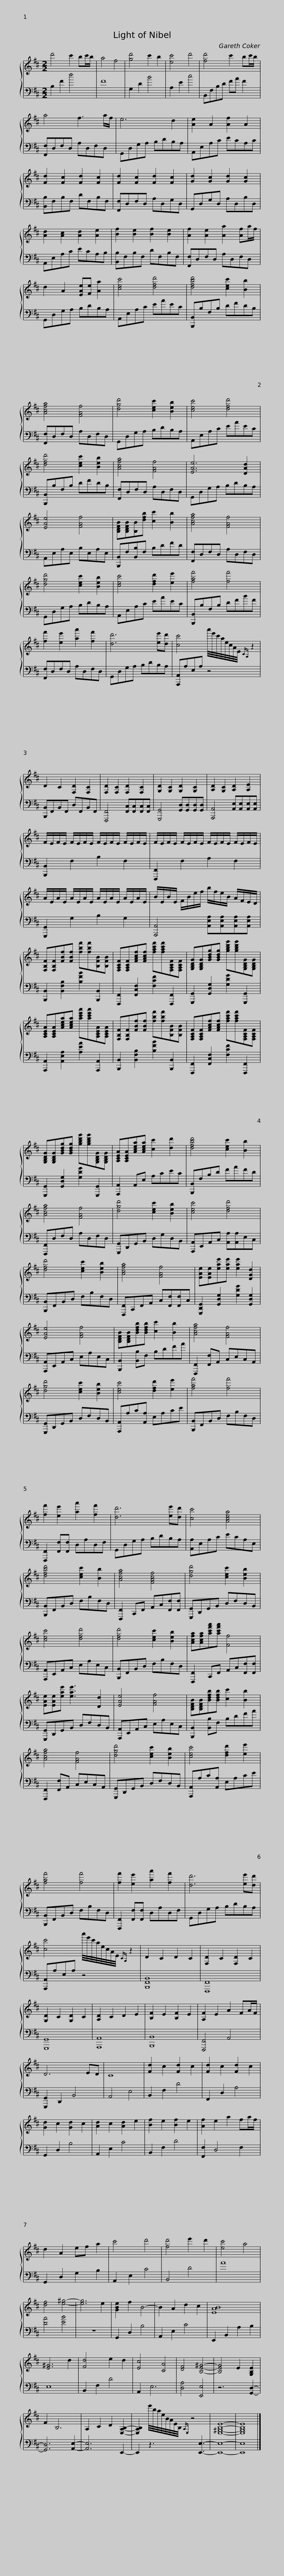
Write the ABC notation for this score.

X:1
%%score { 1 | 2 }
L:1/8
M:2/2
I:linebreak $
K:D
V:1 treble
V:2 bass
V:1
 d'4 c'2 bc'/b/ | a4 f4 | [gd']4 c'2 b2 | [ec']4 d'4 | [fd']4 c'2 bc'/b/ | %5
 a4 f3 a/f/ |$ e6 d2 | [Ae]2 A2 [Af]2 A2 | [Fd]2 [Fc]2 [Fd]2 [Fc]2 | [Fd]2 [Fc]2 [Fd]2 [Fc]2 | %10
 [Gd]2 [Gc]2 [Gd]2 [Gc]2 |$ [Ad]2 [Ac]2 [Ad]2 [Ae]2 | [Bf]2 [Be]2 [Bf]2 [Be]2 | [Af]2 [Ae]2 [Aa]2 [Af]a/f/ | d2 A2 [EAe][Fe] [Aa]2 | %15
 [cec']4 [dfd']4 |$ [dfbd']4 [cec']2 [Bb]2 | [Acfa]4 [FAf]4 | [dgd']4 [cec']2 [Beb]2 | [cec']4 [dfd']4 |$ %20
 [dfd']4 [cec']2 [Beb]2 | [Acfa]4 [FAf]4 | [EAe]6 [DAd]2 | [EAe]4 [FAf]4 | [B,DFB][B,DFB][B,B][dfb] [cc']2 [Bb]2 |$ %25
 [Acfa]4 [FAf]4 | [dgd']4 [cec']2 [Beb]2 | [cec']4 [dfd']2 [ee']2 | [faf']4 [ff']4 | [ff']2 [ee']2 [aa']2 [ff']2 |$ %30
 [dd']6 [ee'][dd'] | [cc']4 a'/4e'/4c'/4a/4e/4c/4A/4E/4{CA,} z2 | D2 C2 [F,D]2 [F,C]2 | [F,D]2 [F,C]2 [F,D]2 [F,C]2 |$ [G,D]2 [G,C]2 [G,D]2 [G,C]2 | %35
 [A,D]2 [G,C]2 [A,D]2 [A,E]2 | F/E/F/E/ F/E/F/E/ F/E/F/E/ F/E/F/E/ | F/E/F/E/ F/E/F/E/ F/E/F/E/ F/E/F/E/ |$ A/E/A/E/ A/E/A/E/ A/E/A/E/ A/E/A/E/ | B/E/B/E/ F/B/e/f/ b/f/e/B/ A/F/E/D/ | %40
 [F,B,F][F,B,F][FBf][FBf] [fbf'][fbf'][B,FB][B,FB] |$ [F,A,CF][F,A,CF][FAcf][FAcf] [fac'f'][fac'f'][F,A,CF][F,A,CF] | [G,B,DG][G,B,DG][GBdg][GBdg] [gbd'g'][gbd'g'][G,B,DG][G,B,DG] | [A,CEA][A,CEA][Acea][Acea] [ac'e'a'][ac'e'a'][A,CEA][A,CEA] | [F,B,F][F,B,F][FBf][FBf] [fbf'][fbf'][B,FB][B,FB] |$ %45
 [F,A,CF][F,A,CF][FAcf][FAcf] [fac'f'][fac'f'][F,A,CF][F,A,CF] | [G,B,DG][G,B,DG][GBdg][GBdg] [gbd'g'][gbd'g'][G,B,DG][G,B,DG] | [A,CEA][A,CEA][Acea][Acea] [cc']2 [dd']2 | [dfbd']4 [cec']2 [Bb]2 |$ [Acfa]4 [FAf]4 | %50
 [dgd']4 [cec']2 [Beb]2 | [cec']4 [dfd']4 | [dfd']4 [cec']2 [Beb]2 | [Acfa]4 [FAf]4 |$ [EAe][EAe][eae'][eae'] [eae']2 [DGd]2 | %55
 [EAe]4 [FAf]4 | [B,DFB][B,DFB][Bdfb][Bdfb] [cc']2 [Bb]2 | [Acfa]4 [FAf]4 | [dgd']4 [cec']2 [Beb]2 |$ [cec']4 [dfd']2 [ee']2 | %60
 [faf']4 [ff']4 | [ff']2 [ee']2 [aa']2 [ff']2 | [dd']6 [ee'][dd'] | [cc']4 [Acea]4 |$ [dfbd']4 [cec']2 [Bb]2 | %65
 [Acfa]4 [FAcf]4 | [dgd']4 [cec']2 [Beb]2 | [cec']4 [dfd']4 | [dfd']4 [cec']2 [Beb]2 |$ [Acfa][Acfa][ac'f'a'][ac'f'a'] [Ff]4 | %70
 [EAe][EAe][eae'] [eae']3 [Dd]2 | [EAe]4 [FAf]4 | [B,DFB][B,DFB][Bdfb][Bdfb] [cc']2 [Bb]2 |$ [Acfa]4 [FAf]4 | [dgd']4 [cec']2 [Beb]2 | %75
 [cec']4 [dfd']2 [ee']2 | [faf']4 [ff']4 | [ff']2 [ee']2 [aa']2 [ff']2 |$ [dd']6 [ee'][dd'] | [cc']4 a'/4e'/4c'/4a/4e/4c/4A/4E/4{CA,} z2 | %80
 D2 C2 D2 C2 | [F,D]2 C2 [F,D]2 C2 | [G,D]2 C2 [G,D]2 C2 |$ [A,D]2 C2 D2 E2 | [B,F]2 E2 [B,F]2 E2 | %85
 [A,F]2 E2 A2 FA/F/ | D6 ED | C8 | [Fd]2 c2 [Fd]2 c2 | [Fd]2 c2 [Fd]2 c2 | %90
 [Gd]2 c2 [Gd]2 c2 | [Ad]2 c2 [Ad]2 e2 |$ [Bf]2 e2 [Bf]2 e2 | [Af]2 e2 a2 fa/f/ | d2 A2 ef a2 | %95
 c'4 d'4 | [fd']4 e'2 d'2 | [ec']4 a4 | [df]4 [e^g]4- | [eg]6 e2 | %100
 [GBe]2 f2 B4- | B2 A2 d2 c2 |$ [EAB]8 | [E^G]6 d2 | [Fd]4 e2 d2 | %105
 [Ec]4 [CA]4 | [DF]4 [B,E^G]4- | [B,EG]4 E2 [G,B,E]2 | F2 B,6 | A,2 C2 D2 [E,A,B,]2- |$ %110
 [E,A,B,]2 e'/4b/4a/4e/4B/4A/4E/4B,/4{A,E,} z4 | [E,^G,B,E]8- | [E,G,B,E]8 |] %113
V:2
 B,2 F2 d4 | F8 | G,2 D2 B4 | A,2 E2 c4 | B,,F,B,D FA F2 | %5
 [F,,F,]D,F,D, A,D,F,D, |$ G,,D,G,A, B,DB,A, | A,,E,A,C ECA,C | [B,,B,]F,B,F, DF,B,F, | [F,,F,]D,F,D, A,D,G,D, | %10
 G,,D,G,D, A,D,B,D, |$ A,,E,A,C ECA,B, | [B,,B,]F,B,F, DF,B,F, | [F,,F,]D,F,D, A,D,F,D, | G,,D,G,A, B,DB,A, | %15
 A,,E,A,C EAEC |$ [B,,,B,,]B,F,B, DFDB, | [F,,F,]D,F,D, A,D,F,D, | G,,D,G,A, B,DB,A, | A,,E,A,C EAEC |$ %20
 [B,,,B,,]B,F,B, DFDB, | [F,,F,]D,F,D, A,D,F,D, | G,,D,G,A, B,DB,A, | A,,E,A,E, B,E,A,E, | [B,,,B,,]F,[B,,B,]F, B,DFD |$ %25
 [F,,F,]D,F,D, A,D,F,D, | G,,D,G,A, B,DB,A, | A,,E,A,C EAEC | [B,,,B,,]B,F,B, DFBF | [F,,F,]D,F,D, A,D,F,D, |$ %30
 G,,D,G,A, B,DB,A, | [A,,,A,,]A,E,A, z4 | [B,,,B,,]F,,B,,F,, D,F,,B,,F,, | [F,,,F,,]4 [F,,C,][F,,C,][F,,C,][F,,C,] |$ [G,,,G,,]4 [G,,D,][G,,D,][G,,D,][G,,D,] | %35
 [A,,,A,,]4 [A,,E,][A,,E,][A,,E,][A,,E,] | [B,,,B,,]2 F,2 B,2 F,2 | [F,,,F,,]2 F,2 A,2 F,2 |$ [G,,,G,,]2 G,2 B,2 G,2 | [A,,,A,,]4 [A,,E,A,][A,,E,A,][A,,E,A,][A,,E,A,] | %40
 [B,,,B,,]2 [B,,F,B,]2 [B,FB]2 [B,,,B,,]2 |$ [F,,,F,,]2 [F,,C,F,]2 [F,CF]2 [F,,,F,,]2 | [G,,,G,,]2 [G,,D,G,]2 [G,DG]2 [G,,,G,,]2 | [A,,,A,,]2 [A,,E,A,]2 [A,EA]2 [A,,,A,,]2 | [B,,,B,,]2 [B,,F,B,]2 [B,FB]2 [B,,,B,,]2 |$ %45
 [F,,,F,,]2 [F,,C,F,]2 [F,CF]2 [F,,,F,,]2 | [G,,,G,,]2 [G,,D,G,]2 [G,DG]2 [G,,,G,,]2 | [A,,,A,,]2 A,,E, A,CEC | [B,,,B,,]F,B,D FAFD |$ [F,,,F,,]D,F,D, A,D,F,D, | %50
 [G,,,G,,]D,,G,,B,, D,G,D,B,, | [A,,,A,,]E,,A,,C, [A,,A,][A,,A,]E,C, | [B,,,B,,]F,,B,,D, F,B,F,D, | [F,,,F,,]C,,F,,A,, C,[F,,F,][F,,F,]C, |$ [G,,,D,,G,,]2 [G,,D,G,]2 [G,DG]2 [G,,D,G,]2 | %55
 [A,,,A,,]E,,A,,C, E,A,E,C, | [B,,,B,,]2 [B,,B,]F, B,DFA | [F,,,F,,]2 [F,,F,]A,, C,E,C,A,, | [G,,,G,,]D,,G,,B,, D,F,D,B,, |$ [A,,,A,,]A,C[A,,A,] E,A,CE | %60
 [B,,,B,,]F,,B,,D, F,B,F,D, | [F,,,F,,]2 [F,,F,][F,,F,] D,A,D,F, | G,,D,G,A, B,DB,A, | [A,,A,]E,A,C ECA,E, |$ [B,,,B,,]F,,B,,D, F,B,F,D, | %65
 [F,,,F,,]2 C,,F,, A,,C,[F,,F,][F,,F,] | [G,,,G,,]D,,G,,B,, D,F,D,B,, | [A,,,A,,]E,,A,,C, E,A,E,C, | [B,,,B,,]F,,B,,D, F,B,F,D, |$ [F,,,F,,]2 C,,F,, A,,C,[F,,F,][F,,F,] | %70
 [G,,,G,,]D,,G,,B,, D,F,D,B,, | [A,,,A,,]E,,A,,C, E,A,E,C, | [B,,,B,,]2 [B,,B,]F, B,DFA |$ [F,,,F,,]2 [F,,F,]A,, C,E,C,A,, | [G,,,G,,]D,,G,,B,, D,F,D,B,, | %75
 [A,,,A,,]A,C[A,,A,] E,A,CE | [B,,,B,,]F,,B,,D, F,B,F,D, | [F,,,F,,]2 [F,,F,][F,,F,] D,A,D,F, |$ G,,D,G,A, B,DB,A, | [A,,,A,,]A,E,A, z4 | %80
 [B,,,F,,B,,]8 | [F,,,F,,]8 | [G,,,G,,]8 |$ [A,,,A,,]8 | [B,,,B,,]8 | %85
 [F,,,F,,]4 A,,4 | [G,,,G,,]2 D,,2 B,,4 | A,,4 E,4 | B,,2 F,2 D4 | F,,2 D,2 A,4 | %90
 G,,2 D,2 B,4 | A,,2 E,2 C4 |$ B,,2 F,2 D4 | [F,,F,]2 D,4 F,2 | G,,2 D,2 G,2 B,2 | %95
 A,,2 E,2 C4 | B,,4 D4 | A8 | [DA]4 [EB]4 | z8 | %100
 G,,2 D,2 B,4 | A,,2 E,2 C4 |$ E,,2 B,,2 A,2 B,2 | E,8 | B,,2 F,2 D4 | %105
 A,,2 E,6 | [D,A,]4 [E,,E,]4 | z6 [G,,D,]2- | [G,,D,]6 [A,,E,]2- | [A,,E,]6 E,,2- |$ %110
 E,,2 z3 [E,,E,]3- | [E,,E,]8- | [E,,E,]8 |] %113
